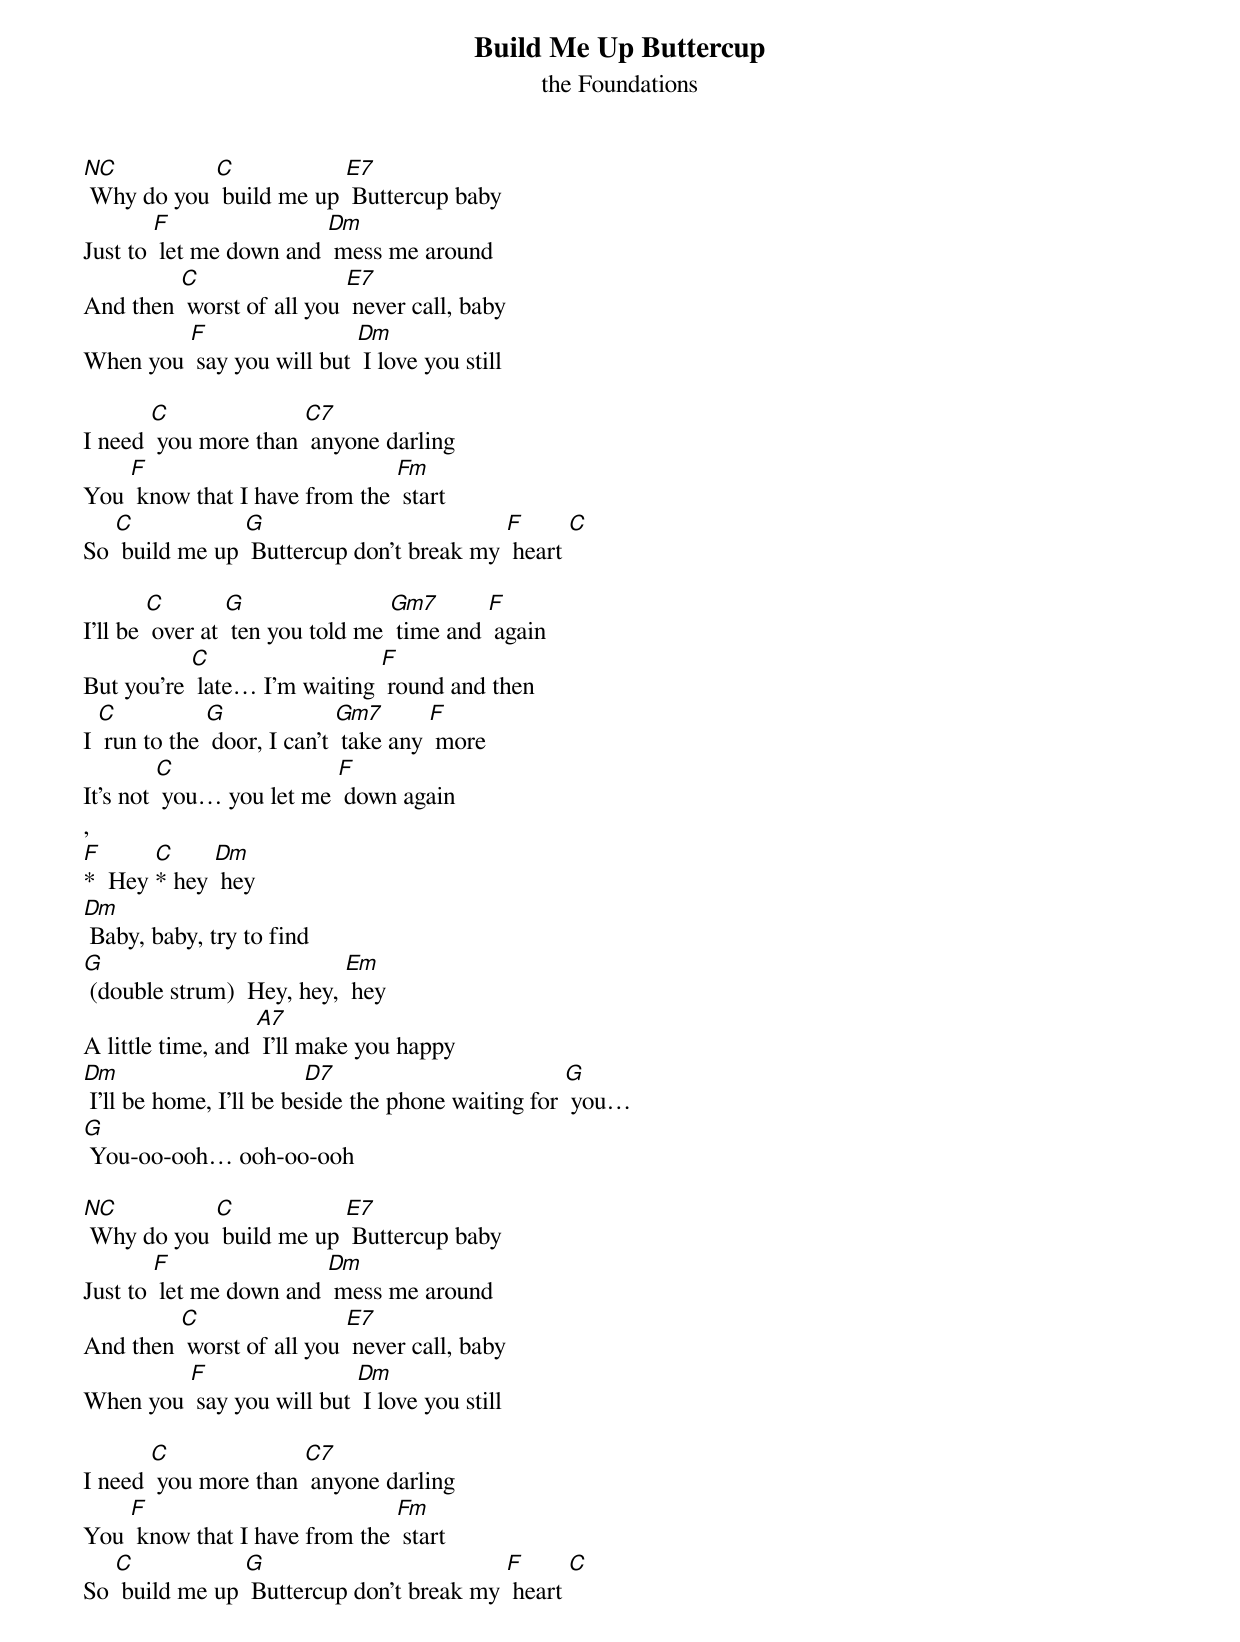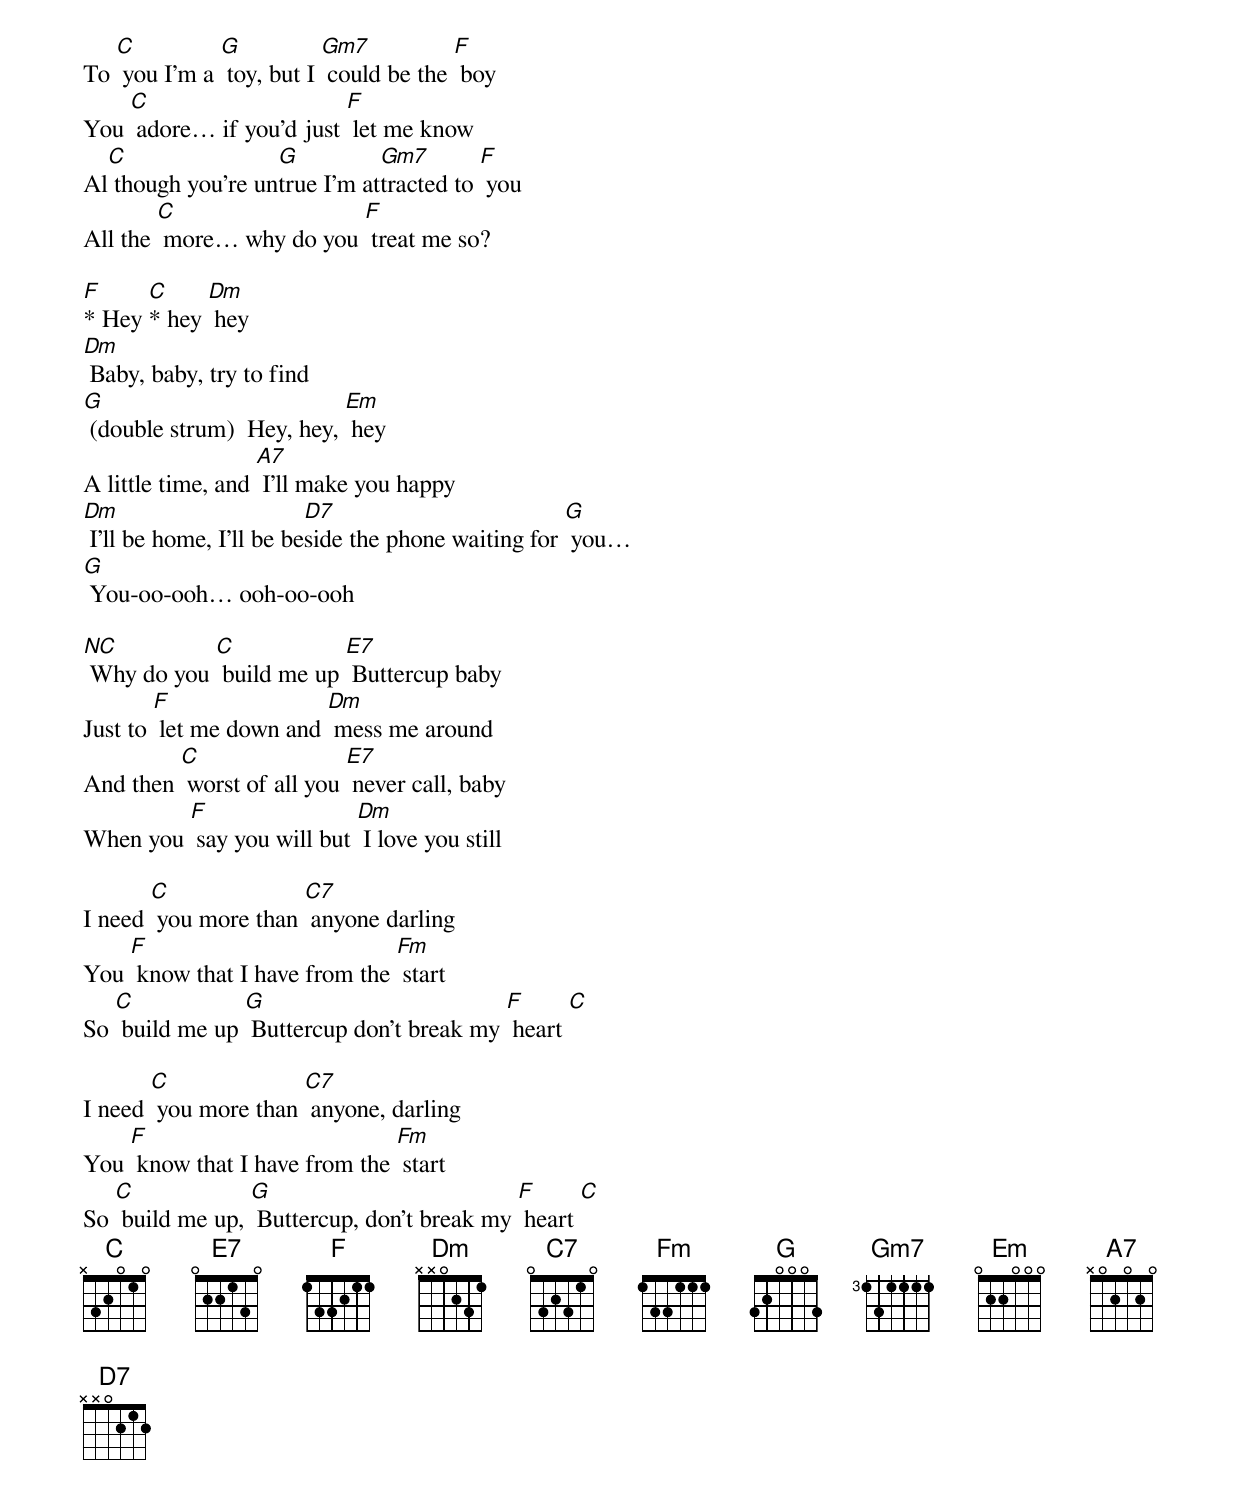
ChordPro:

{title: Build Me Up Buttercup}
{subtitle: the Foundations}

[NC] Why do you [C] build me up [E7] Buttercup baby
Just to [F] let me down and [Dm] mess me around
And then [C] worst of all you [E7] never call, baby
When you [F] say you will but [Dm] I love you still

I need [C] you more than [C7] anyone darling
You [F] know that I have from the [Fm] start
So [C] build me up [G] Buttercup don't break my [F] heart [C]

I'll be [C] over at [G] ten you told me [Gm7] time and [F] again
But you're [C] late… I'm waiting [F] round and then
I [C] run to the [G] door, I can't [Gm7] take any [F] more
It's not [C] you… you let me [F] down again
,
[F]*  Hey [C]* hey [Dm] hey
[Dm] Baby, baby, try to find
[G] (double strum)  Hey, hey, [Em] hey
A little time, and [A7] I'll make you happy
[Dm] I'll be home, I'll be be[D7]side the phone waiting for [G] you…
[G] You-oo-ooh… ooh-oo-ooh

[NC] Why do you [C] build me up [E7] Buttercup baby
Just to [F] let me down and [Dm] mess me around
And then [C] worst of all you [E7] never call, baby
When you [F] say you will but [Dm] I love you still

I need [C] you more than [C7] anyone darling
You [F] know that I have from the [Fm] start
So [C] build me up [G] Buttercup don't break my [F] heart [C]

To [C] you I'm a [G] toy, but I [Gm7] could be the [F] boy
You [C] adore… if you'd just [F] let me know
Al[C] though you're un[G]true I'm at[Gm7]tracted to [F] you
All the [C] more… why do you [F] treat me so?

[F]* Hey [C]* hey [Dm] hey
[Dm] Baby, baby, try to find
[G] (double strum)  Hey, hey, [Em] hey
A little time, and [A7] I'll make you happy
[Dm] I'll be home, I'll be be[D7]side the phone waiting for [G] you…
[G] You-oo-ooh… ooh-oo-ooh

[NC] Why do you [C] build me up [E7] Buttercup baby
Just to [F] let me down and [Dm] mess me around
And then [C] worst of all you [E7] never call, baby
When you [F] say you will but [Dm] I love you still

I need [C] you more than [C7] anyone darling
You [F] know that I have from the [Fm] start
So [C] build me up [G] Buttercup don't break my [F] heart [C]

I need [C] you more than [C7] anyone, darling
You [F] know that I have from the [Fm] start
So [C] build me up, [G] Buttercup, don't break my [F] heart [C]
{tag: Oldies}
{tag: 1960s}
